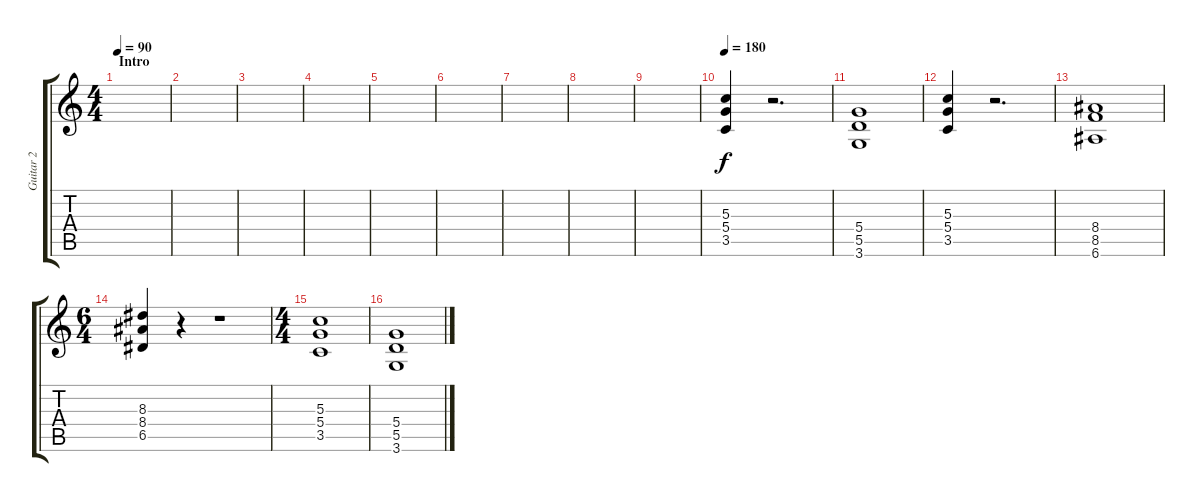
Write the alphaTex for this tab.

\track ("Guitar 2" "Guitar 2") {instrument distortionguitar}
\staff {score tabs}
\tuning (E4 B3 G3 D3 A2 E2) {hide}
\ts (4 4)
\section ("" "Intro")
\tempo 90
\clef g2
\ks c
|
|
|
|
|
|
|
|
|
\tempo 180
(5.3 5.4 3.5).4{instrument distortionguitar} r.2{d} |
(5.4 5.5 3.6).1 |
(5.3 5.4 3.5).4 r.2{d} |
(8.4 8.5 6.6).1 |
\ts (6 4)
(8.3 8.4 6.5).4 r.4 r.1 |
\ts (4 4)
(5.3 5.4 3.5).1 |
(5.4 5.5 3.6).1
